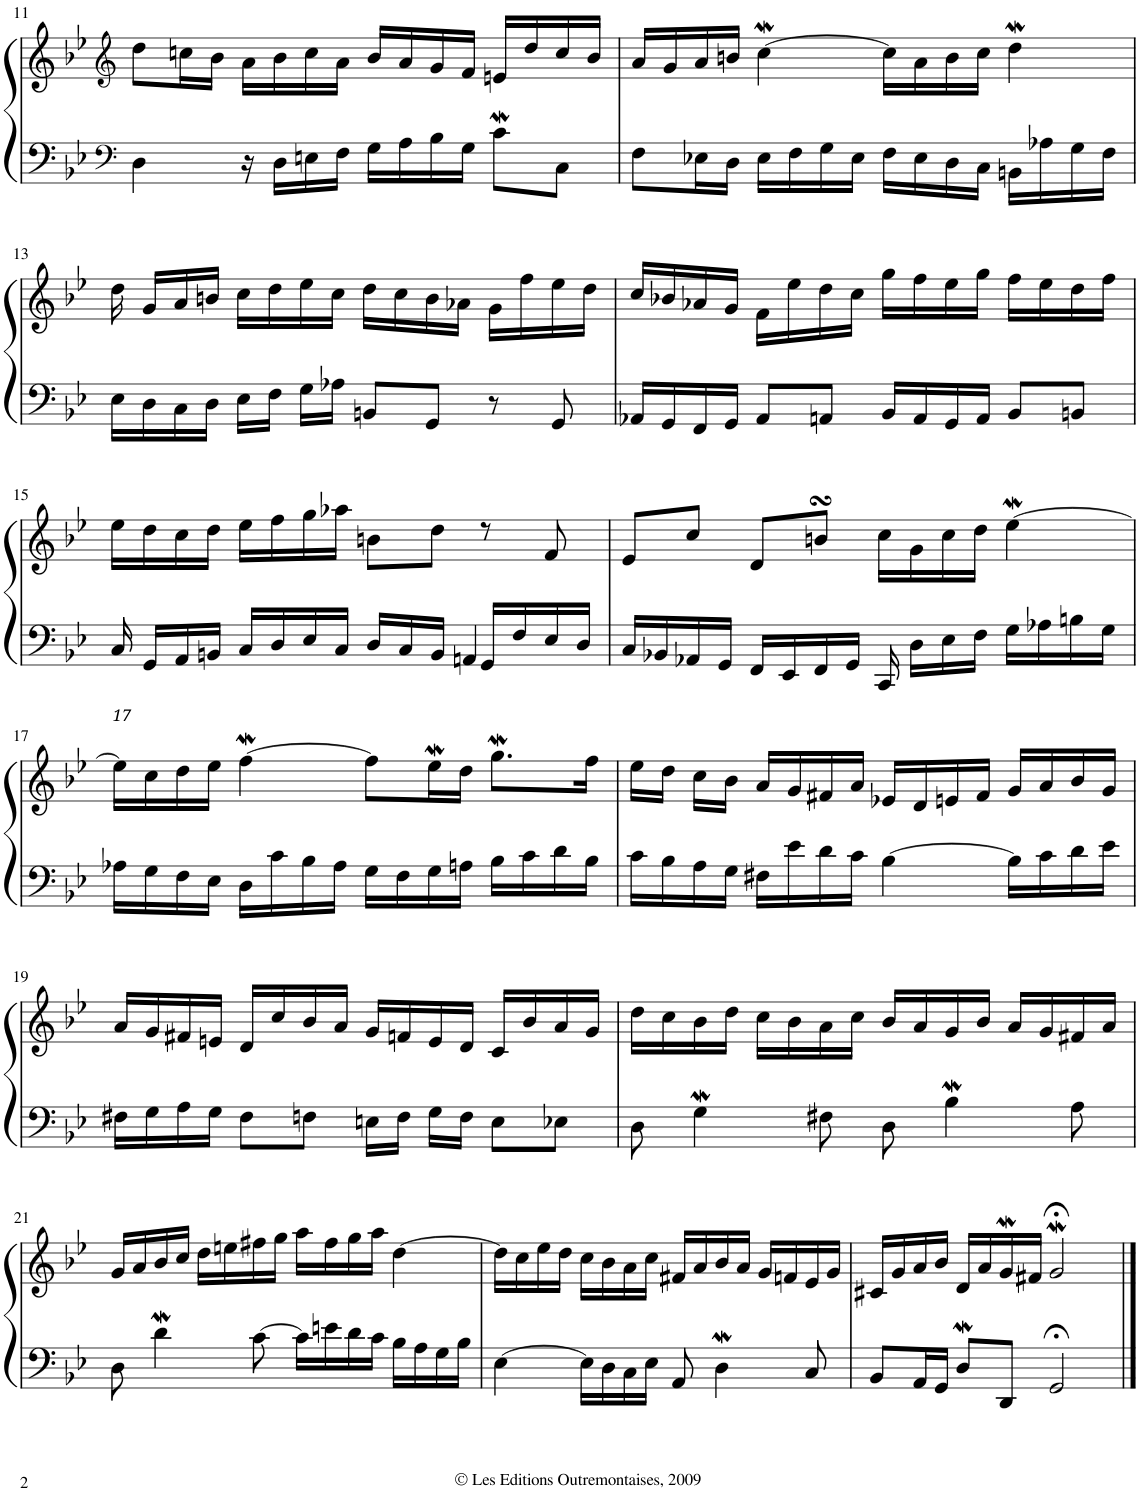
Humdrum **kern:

**kern	**kern
*part1	*part1
*staff2	*staff1
!!LO:PB:g=z
*clefF4	*clefG2
*k[b-e-]	*k[b-e-]
*M4/4	*M4/4
*met(c)	*met(c)
=11	=11
4D\	8dd\L
.	16ccn\L
.	16b-\JJ
16r	16a\LL
16D\LL	16b-\
16En\	16cc\
16F\JJ	16a\JJ
16G\LL	16b-/LL
16A\	16a/
16B-\	16g/
16G\JJ	16f/JJ
8cW\L	16en/LL
.	16dd/
8C\J	16cc/
.	16b-/JJ
=12	=12
8F\L	16a/LL
.	16g/
16E-X\L	16a/
16D\JJ	16bn/JJ
16E-\LL	[4ccW\
16F\	.
16G\	.
16E-\JJ	.
16F\LL	16cc\LL]
16E-\	16a\
16D\	16b\
16C\JJ	16cc\JJ
16BBn\LL	4ddW\
16A-X\	.
16G\	.
16F\JJ	.
!!LO:LB:g=z
=13	=13
16E-\LL	16dd\
16D\	16g/LL
16C\	16a/
16D\JJ	16bn/JJ
16E-\LL	16cc\LL
16F\JJ	16dd\
16G\LL	16ee-\
16A-X\JJ	16cc\JJ
8BBn/L	16dd\LL
.	16cc\
8GG/J	16b\
.	16a-X\JJ
8r	16g\LL
.	16ff\
8GG/	16ee-\
.	16dd\JJ
=14	=14
16AA-X/LL	16cc/LL
16GG/	16b-X/
16FF/	16a-X/
16GG/JJ	16g/JJ
8AA-/L	16f\LL
.	16ee-\
8AAn/J	16dd\
.	16cc\JJ
16BB-/LL	16gg\LL
16AA/	16ff\
16GG/	16ee-\
16AA/JJ	16gg\JJ
8BB-/L	16ff\LL
.	16ee-\
8BBn/J	16dd\
.	16ff\JJ
!!LO:LB:g=z
=15	=15
*^	*
2.ryy	16C/	16ee-\LL
.	16GG/LL	16dd\
.	16AA/	16cc\
.	16BBn/JJ	16dd\JJ
.	16C/LL	16ee-\LL
.	16D/	16ff\
.	16E-/	16gg\
.	16C/JJ	16aa-X\JJ
.	16D/LL	8bn\L
.	16C/	.
.	16BB/JJ	8dd\J
.	4AAn/	.
16GG/LL	.	8r
16F/	.	.
16E-/	.	8f/
16D/JJ	16ryy	.
*v	*v	*
=16	=16
16C/LL	8e-/L
16BB-X/	.
16AA-X/	8cc/J
16GG/JJ	.
16FF/LL	8d/L
16EE-/	.
16FF/	8bnsSsS/J
16GG/JJ	.
16CC/	16cc\LL
16D\LL	16g\
16E-\	16cc\
16F\JJ	16dd\JJ
16G\LL	[4ee-w\
16A-X\	.
16Bn\	.
16G\JJ	.
!!LO:LB:g=z
=17	=17
!	!LO:TX:a:i:t=17
16A-X\LL	16ee-\LL]
16G\	16cc\
16F\	16dd\
16E-\JJ	16ee-\JJ
16D\LL	[4ffW\
16c\	.
16B-\	.
16A-\JJ	.
16G\LL	8ff\L]
16F\	.
16G\	16ee-w\L
16An\JJ	16dd\JJ
16B-\LL	8.ggW\L
16c\	.
16d\	.
16B-\JJ	16ff\Jk
=18	=18
16c\LL	16ee-\LL
16B-\	16dd\JJ
16A\	16cc\LL
16G\JJ	16b-\JJ
16F#X\LL	16a/LL
16e-\	16g/
16d\	16f#X/
16c\JJ	16a/JJ
[4B-\	16e-X/LL
.	16d/
.	16en/
.	16f#/JJ
16B-\LL]	16g/LL
16c\	16a/
16d\	16b-/
16e-\JJ	16g/JJ
!!LO:LB:g=z
=19	=19
16F#X\LL	16a/LL
16G\	16g/
16A\	16f#X/
16G\JJ	16en/JJ
8F#\L	16d/LL
.	16cc/
8Fn\J	16b-/
.	16a/JJ
16En\LL	16g/LL
16F\JJ	16fn/
16G\LL	16e/
16F\JJ	16d/JJ
8E\L	16c/LL
.	16b-/
8E-X\J	16a/
.	16g/JJ
=20	=20
8D\	16dd\LL
.	16cc\
4GW\	16b-\
.	16dd\JJ
.	16cc\LL
.	16b-\
8F#X\	16a\
.	16cc\JJ
8D\	16b-/LL
.	16a/
4B-w\	16g/
.	16b-/JJ
.	16a/LL
.	16g/
8A\	16f#X/
.	16a/JJ
!!LO:LB:g=z
=21	=21
8D\	16g/LL
.	16a/
4dW\	16b-/
.	16cc/JJ
.	16dd\LL
.	16een\
[8c\	16ff#X\
.	16gg\JJ
16c\LL]	16aa\LL
16en\	16ff#\
16d\	16gg\
16c\JJ	16aa\JJ
16B-\LL	[4dd\
16A\	.
16G\	.
16B-\JJ	.
=22	=22
[4E-\	16dd\LL]
.	16cc\
.	16ee-\
.	16dd\JJ
16E-\LL]	16cc\LL
16D\	16b-\
16C\	16a\
16E-\JJ	16cc\JJ
8AA/	16f#X/LL
.	16a/
4DW\	16b-/
.	16a/JJ
.	16g/LL
.	16fn/
8C/	16e-/
.	16g/JJ
=23	=23
8BB-/L	16c#X/LL
.	16g/
16AA/L	16a/
16GG/JJ	16b-/JJ
8DW/L	16d/LL
.	16a/
8DD/J	16gW/
.	16f#X/JJ
2GG;</	2g;<W/
==	==
*-	*-
